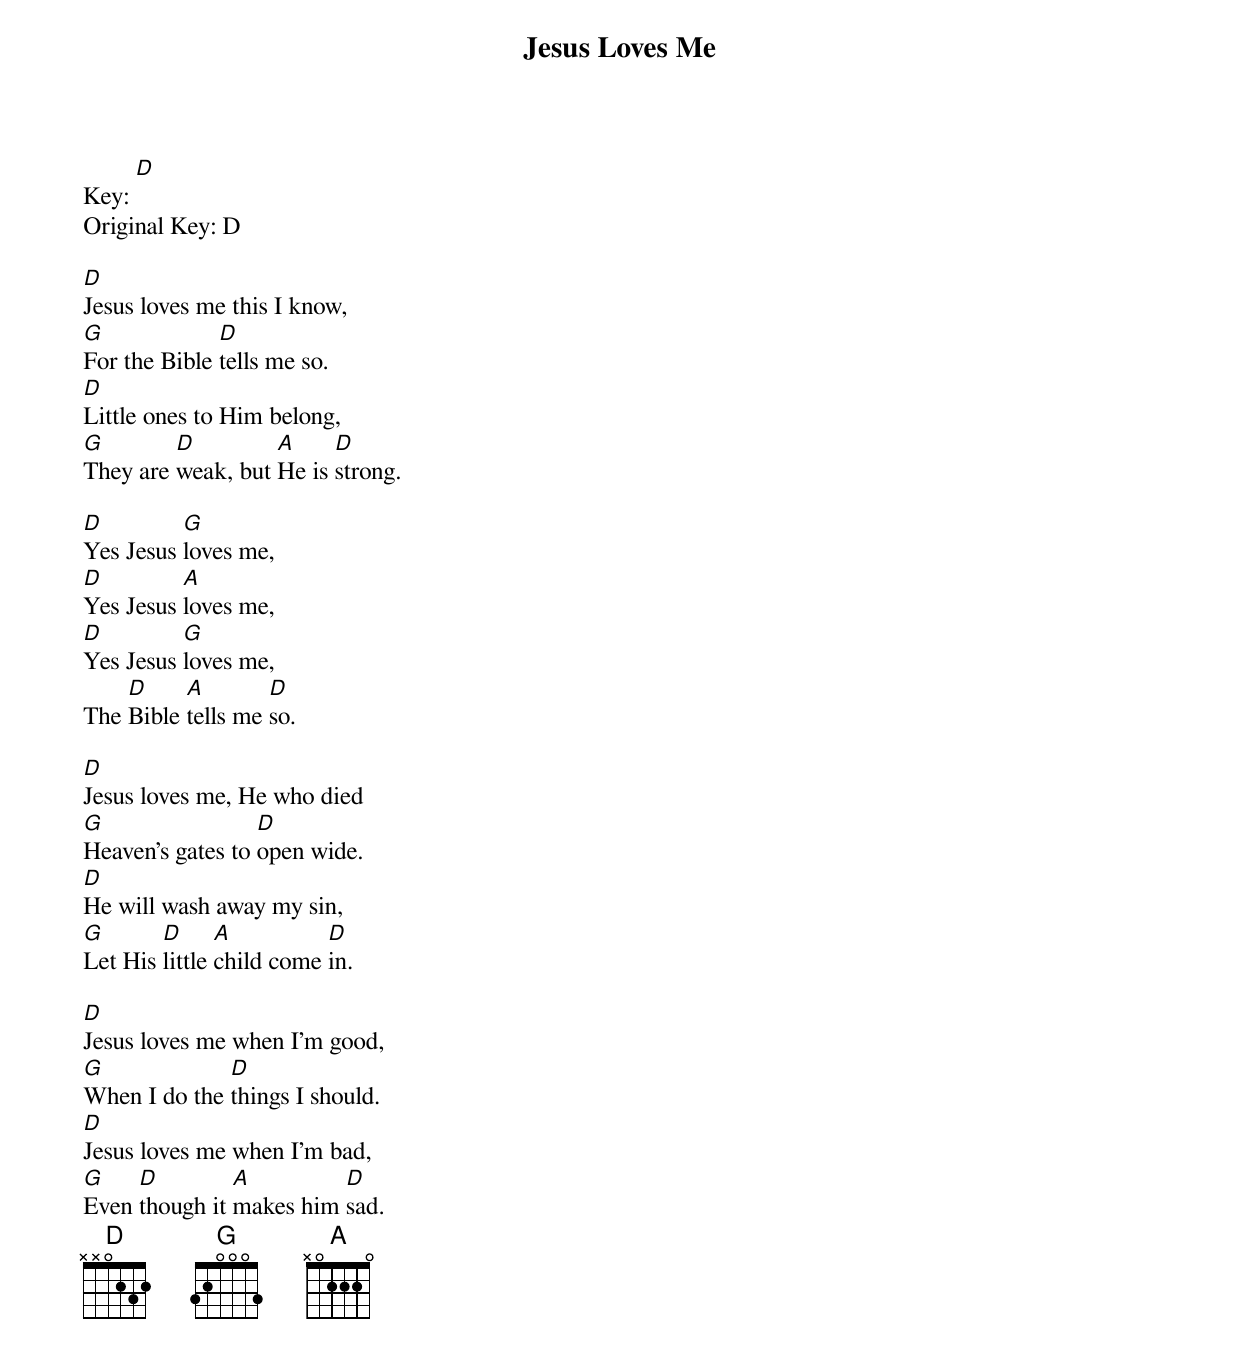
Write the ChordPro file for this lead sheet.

{title: Jesus Loves Me}

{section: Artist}
Key: [D]
Original Key: D
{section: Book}

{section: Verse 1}
[D]Jesus loves me this I know,
[G]For the Bible [D]tells me so.
[D]Little ones to Him belong,
[G]They are [D]weak, but [A]He is [D]strong.

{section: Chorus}
[D]Yes Jesus [G]loves me,
[D]Yes Jesus [A]loves me,
[D]Yes Jesus [G]loves me,
The [D]Bible [A]tells me [D]so.

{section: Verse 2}
[D]Jesus loves me, He who died
[G]Heaven's gates to [D]open wide.
[D]He will wash away my sin,
[G]Let His [D]little [A]child come [D]in.

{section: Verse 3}
[D]Jesus loves me when I'm good,
[G]When I do the [D]things I should.
[D]Jesus loves me when I'm bad,
[G]Even [D]though it [A]makes him [D]sad.
